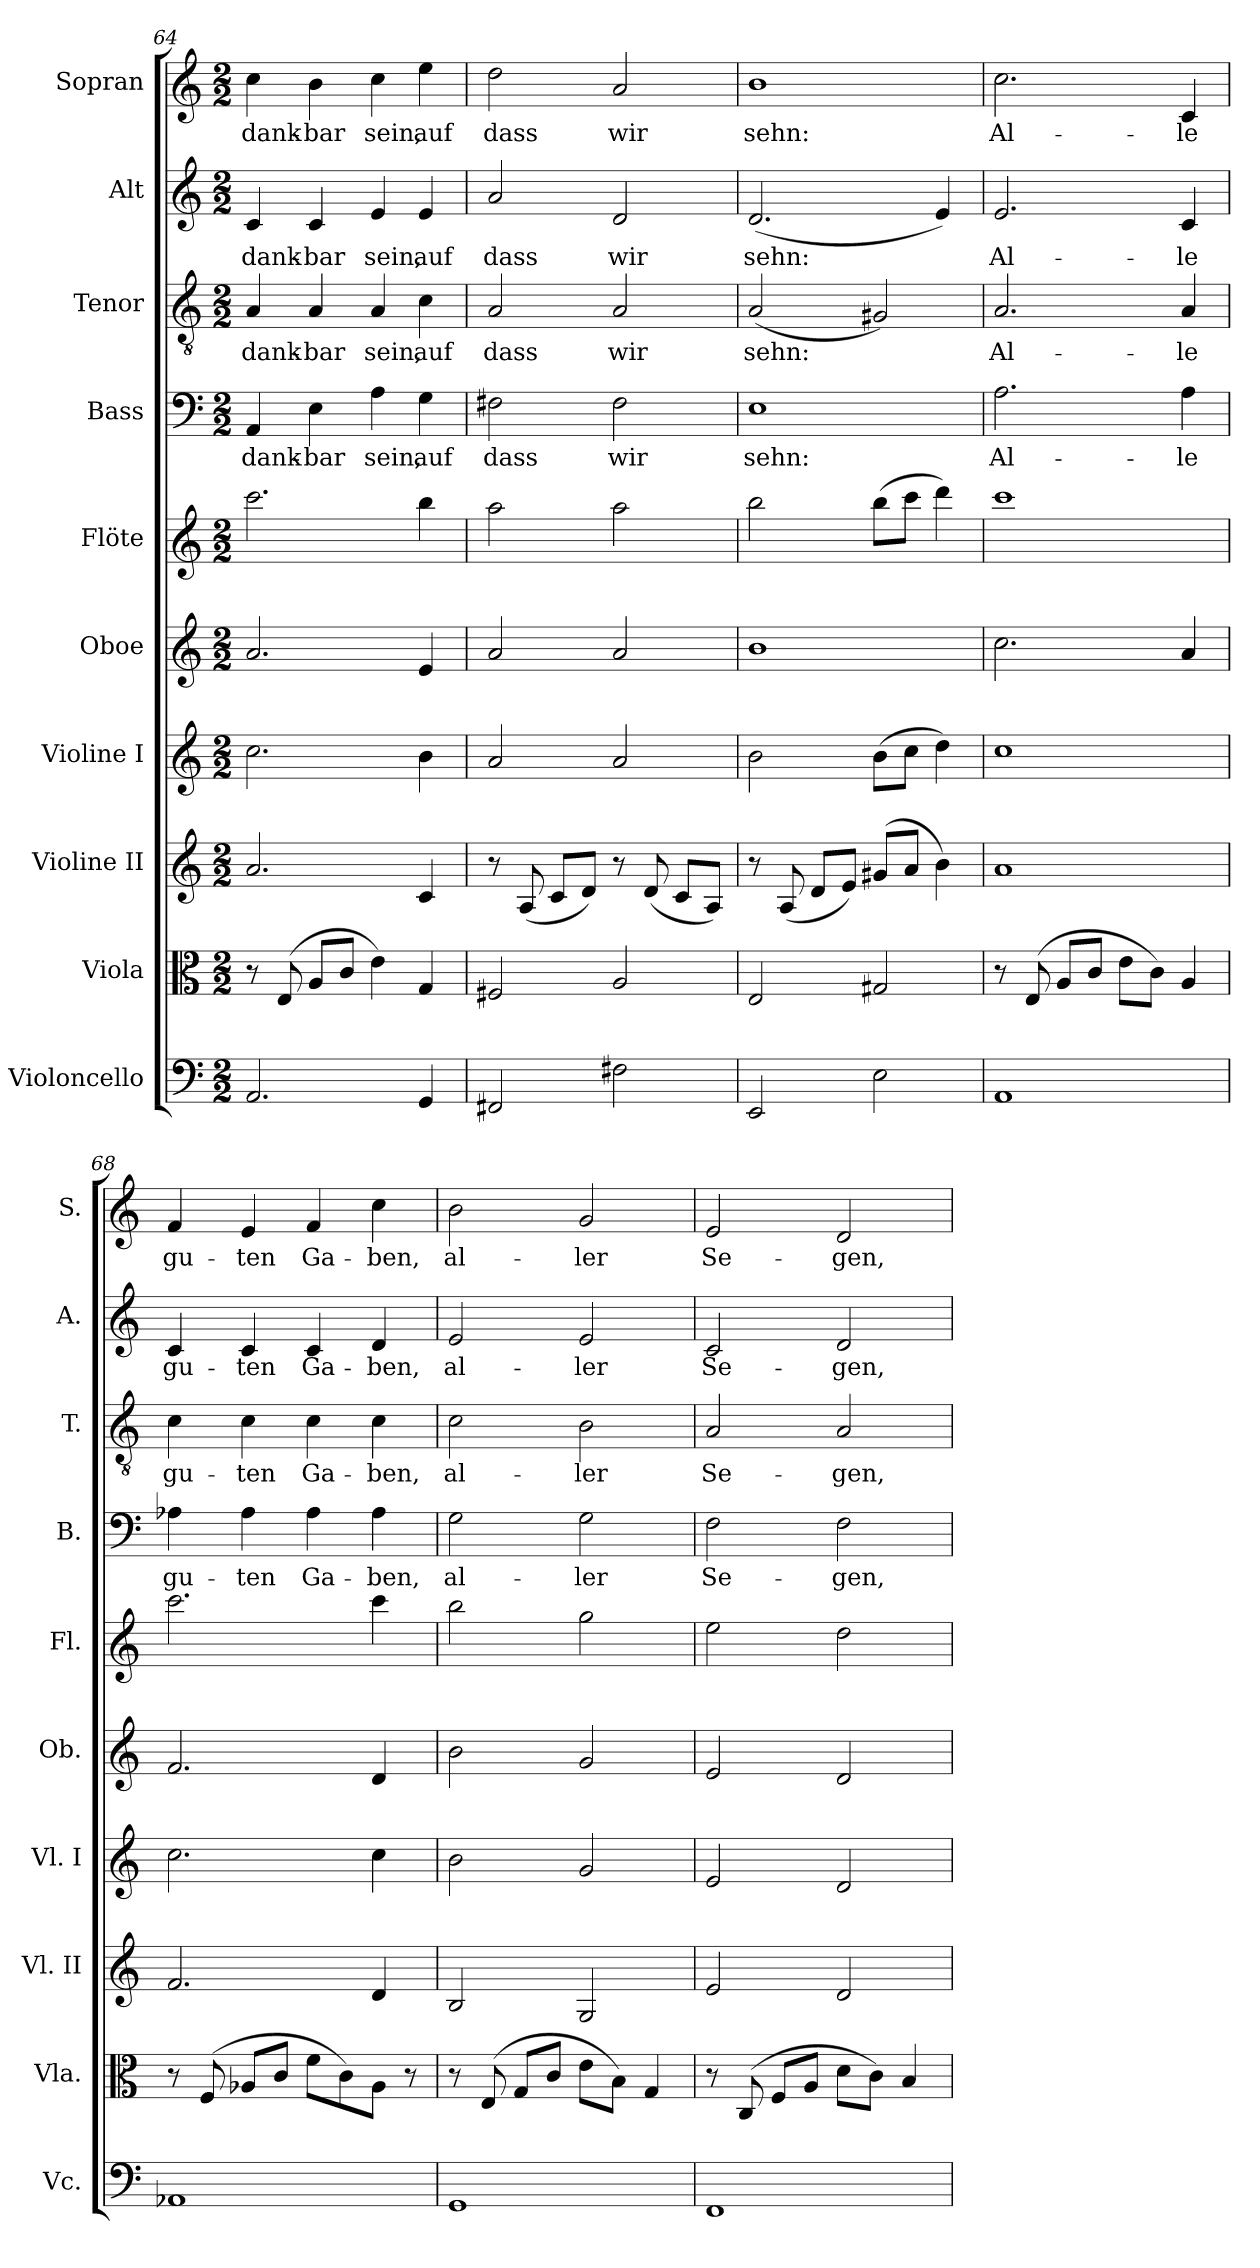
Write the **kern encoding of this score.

**kern	**kern	**kern	**kern	**kern	**kern	**kern	**text	**kern	**text	**kern	**text	**kern	**text
*part10	*part9	*part8	*part7	*part6	*part5	*part4	*part4	*part3	*part3	*part2	*part2	*part1	*part1
*staff10	*staff9	*staff8	*staff7	*staff6	*staff5	*staff4	*staff4	*staff3	*staff3	*staff2	*staff2	*staff1	*staff1
*I"Violoncello	*I"Viola	*I"Violine II	*I"Violine I	*I"Oboe	*I"Flöte	*I"Bass	*	*I"Tenor	*	*I"Alt	*	*I"Sopran	*
*I'Vc.	*I'Vla.	*I'Vl. II	*I'Vl. I	*I'Ob.	*I'Fl.	*I'B.	*	*I'T.	*	*I'A.	*	*I'S.	*
!!LO:PB:g=z
*clefF4	*clefC3	*clefG2	*clefG2	*clefG2	*clefG2	*clefF4	*	*clefGv2	*	*clefG2	*	*clefG2	*
*	*	*	*	*	*	*	*	*ITrd7c12	*	*	*	*	*
*k[]	*k[]	*k[]	*k[]	*k[]	*k[]	*k[]	*	*k[]	*	*k[]	*	*k[]	*
*M2/2	*M2/2	*M2/2	*M2/2	*M2/2	*M2/2	*M2/2	*	*M2/2	*	*M2/2	*	*M2/2	*
=64	=64	=64	=64	=64	=64	=64	=64	=64	=64	=64	=64	=64	=64
!	!	!	!	!	!	!	!LO:LY:b	!	!LO:LY:b	!	!LO:LY:b	!	!LO:LY:b
2.AA/	8r	2.a/	2.cc\	2.a/	2.ccc\	4AA/	dank-	4AA/	dank-	4c/	dank-	4cc\	dank-
.	(>8E/	.	.	.	.	.	.	.	.	.	.	.	.
!	!	!	!	!	!	!	!LO:LY:b	!	!LO:LY:b	!	!LO:LY:b	!	!LO:LY:b
.	8A/L	.	.	.	.	4E\	-bar	4AA/	-bar	4c/	-bar	4b\	-bar
.	8c/J	.	.	.	.	.	.	.	.	.	.	.	.
!	!	!	!	!	!	!	!LO:LY:b	!	!LO:LY:b	!	!LO:LY:b	!	!LO:LY:b
.	4e\)	.	.	.	.	4A\	sein,	4AA/	sein,	4e/	sein,	4cc\	sein,
!	!	!	!	!	!	!	!LO:LY:b	!	!LO:LY:b	!	!LO:LY:b	!	!LO:LY:b
4GG/	4G/	4c/	4b\	4e/	4bb\	4G\	auf	4C\	auf	4e/	auf	4ee\	auf
=65	=65	=65	=65	=65	=65	=65	=65	=65	=65	=65	=65	=65	=65
!	!	!	!	!	!	!	!LO:LY:b	!	!LO:LY:b	!	!LO:LY:b	!	!LO:LY:b
2FF#X/	2F#X/	8r	2a/	2a/	2aa\	2F#X\	dass	2AA/	dass	2a/	dass	2dd\	dass
.	.	(<8A/	.	.	.	.	.	.	.	.	.	.	.
.	.	8c/L	.	.	.	.	.	.	.	.	.	.	.
.	.	8d/J)	.	.	.	.	.	.	.	.	.	.	.
!	!	!	!	!	!	!	!LO:LY:b	!	!LO:LY:b	!	!LO:LY:b	!	!LO:LY:b
2F#X\	2A/	8r	2a/	2a/	2aa\	2F#\	wir	2AA/	wir	2d/	wir	2a/	wir
.	.	(<8d/	.	.	.	.	.	.	.	.	.	.	.
.	.	8c/L	.	.	.	.	.	.	.	.	.	.	.
.	.	8A/J)	.	.	.	.	.	.	.	.	.	.	.
=66	=66	=66	=66	=66	=66	=66	=66	=66	=66	=66	=66	=66	=66
!	!	!	!	!	!	!	!LO:LY:b	!	!LO:LY:b	!	!LO:LY:b	!	!LO:LY:b
2EE/	2E/	8r	2b\	1b	2bb\	1E	sehn:	(<2AA/	sehn:	(<2.d/	sehn:	1b	sehn:
.	.	(<8A/	.	.	.	.	.	.	.	.	.	.	.
.	.	8d/L	.	.	.	.	.	.	.	.	.	.	.
.	.	8e/J)	.	.	.	.	.	.	.	.	.	.	.
2E\	2G#X/	(>8g#X/L	(>8b\L	.	(>8bb\L	.	.	2GG#X/)	.	.	.	.	.
.	.	8a/J	8cc\J	.	8ccc\J	.	.	.	.	.	.	.	.
.	.	4b\)	4dd\)	.	4ddd\)	.	.	.	.	4e/)	.	.	.
=67	=67	=67	=67	=67	=67	=67	=67	=67	=67	=67	=67	=67	=67
!	!	!	!	!	!	!	!LO:LY:b	!	!LO:LY:b	!	!LO:LY:b	!	!LO:LY:b
1AA	8r	1a	1cc	2.cc\	1ccc	2.A\	Al-	2.AA/	Al-	2.e/	Al-	2.cc\	Al-
.	(>8E/	.	.	.	.	.	.	.	.	.	.	.	.
.	8A/L	.	.	.	.	.	.	.	.	.	.	.	.
.	8c/J	.	.	.	.	.	.	.	.	.	.	.	.
.	8e\L	.	.	.	.	.	.	.	.	.	.	.	.
.	8c\J)	.	.	.	.	.	.	.	.	.	.	.	.
!	!	!	!	!	!	!	!LO:LY:b	!	!LO:LY:b	!	!LO:LY:b	!	!LO:LY:b
.	4A/	.	.	4a/	.	4A\	-le	4AA/	-le	4c/	-le	4c/	-le
=68	=68	=68	=68	=68	=68	=68	=68	=68	=68	=68	=68	=68	=68
!	!	!	!	!	!	!	!LO:LY:b	!	!LO:LY:b	!	!LO:LY:b	!	!LO:LY:b
1AA-X	8r	2.f/	2.cc\	2.f/	2.ccc\	4A-X\	gu-	4C\	gu-	4c/	gu-	4f/	gu-
.	(>8F/	.	.	.	.	.	.	.	.	.	.	.	.
!	!	!	!	!	!	!	!LO:LY:b	!	!LO:LY:b	!	!LO:LY:b	!	!LO:LY:b
.	8A-X/L	.	.	.	.	4A-\	-ten	4C\	-ten	4c/	-ten	4e/	-ten
.	8c/J	.	.	.	.	.	.	.	.	.	.	.	.
!	!	!	!	!	!	!	!LO:LY:b	!	!LO:LY:b	!	!LO:LY:b	!	!LO:LY:b
.	8f\L	.	.	.	.	4A-\	Ga-	4C\	Ga-	4c/	Ga-	4f/	Ga-
.	8c\)	.	.	.	.	.	.	.	.	.	.	.	.
!	!	!	!	!	!	!	!LO:LY:b	!	!LO:LY:b	!	!LO:LY:b	!	!LO:LY:b
.	8A-\J	4d/	4cc\	4d/	4ccc\	4A-\	-ben,	4C\	-ben,	4d/	-ben,	4cc\	-ben,
.	8r	.	.	.	.	.	.	.	.	.	.	.	.
=69	=69	=69	=69	=69	=69	=69	=69	=69	=69	=69	=69	=69	=69
!	!	!	!	!	!	!	!LO:LY:b	!	!LO:LY:b	!	!LO:LY:b	!	!LO:LY:b
1GG	8r	2B/	2b\	2b\	2bb\	2G\	al-	2C\	al-	2e/	al-	2b\	al-
.	(>8E/	.	.	.	.	.	.	.	.	.	.	.	.
.	8G/L	.	.	.	.	.	.	.	.	.	.	.	.
.	8c/J	.	.	.	.	.	.	.	.	.	.	.	.
!	!	!	!	!	!	!	!LO:LY:b	!	!LO:LY:b	!	!LO:LY:b	!	!LO:LY:b
.	8e\L	2G/	2g/	2g/	2gg\	2G\	-ler	2BB\	-ler	2e/	-ler	2g/	-ler
.	8B\J)	.	.	.	.	.	.	.	.	.	.	.	.
.	4G/	.	.	.	.	.	.	.	.	.	.	.	.
=70	=70	=70	=70	=70	=70	=70	=70	=70	=70	=70	=70	=70	=70
!	!	!	!	!	!	!	!LO:LY:b	!	!LO:LY:b	!	!LO:LY:b	!	!LO:LY:b
1FF	8r	2e/	2e/	2e/	2ee\	2F\	Se-	2AA/	Se-	2c/	Se-	2e/	Se-
.	(>8C/	.	.	.	.	.	.	.	.	.	.	.	.
.	8F/L	.	.	.	.	.	.	.	.	.	.	.	.
.	8A/J	.	.	.	.	.	.	.	.	.	.	.	.
!	!	!	!	!	!	!	!LO:LY:b	!	!LO:LY:b	!	!LO:LY:b	!	!LO:LY:b
.	8d\L	2d/	2d/	2d/	2dd\	2F\	-gen,	2AA/	-gen,	2d/	-gen,	2d/	-gen,
.	8c\J)	.	.	.	.	.	.	.	.	.	.	.	.
.	4B/	.	.	.	.	.	.	.	.	.	.	.	.
=	=	=	=	=	=	=	=	=	=	=	=	=	=
*-	*-	*-	*-	*-	*-	*-	*-	*-	*-	*-	*-	*-	*-
